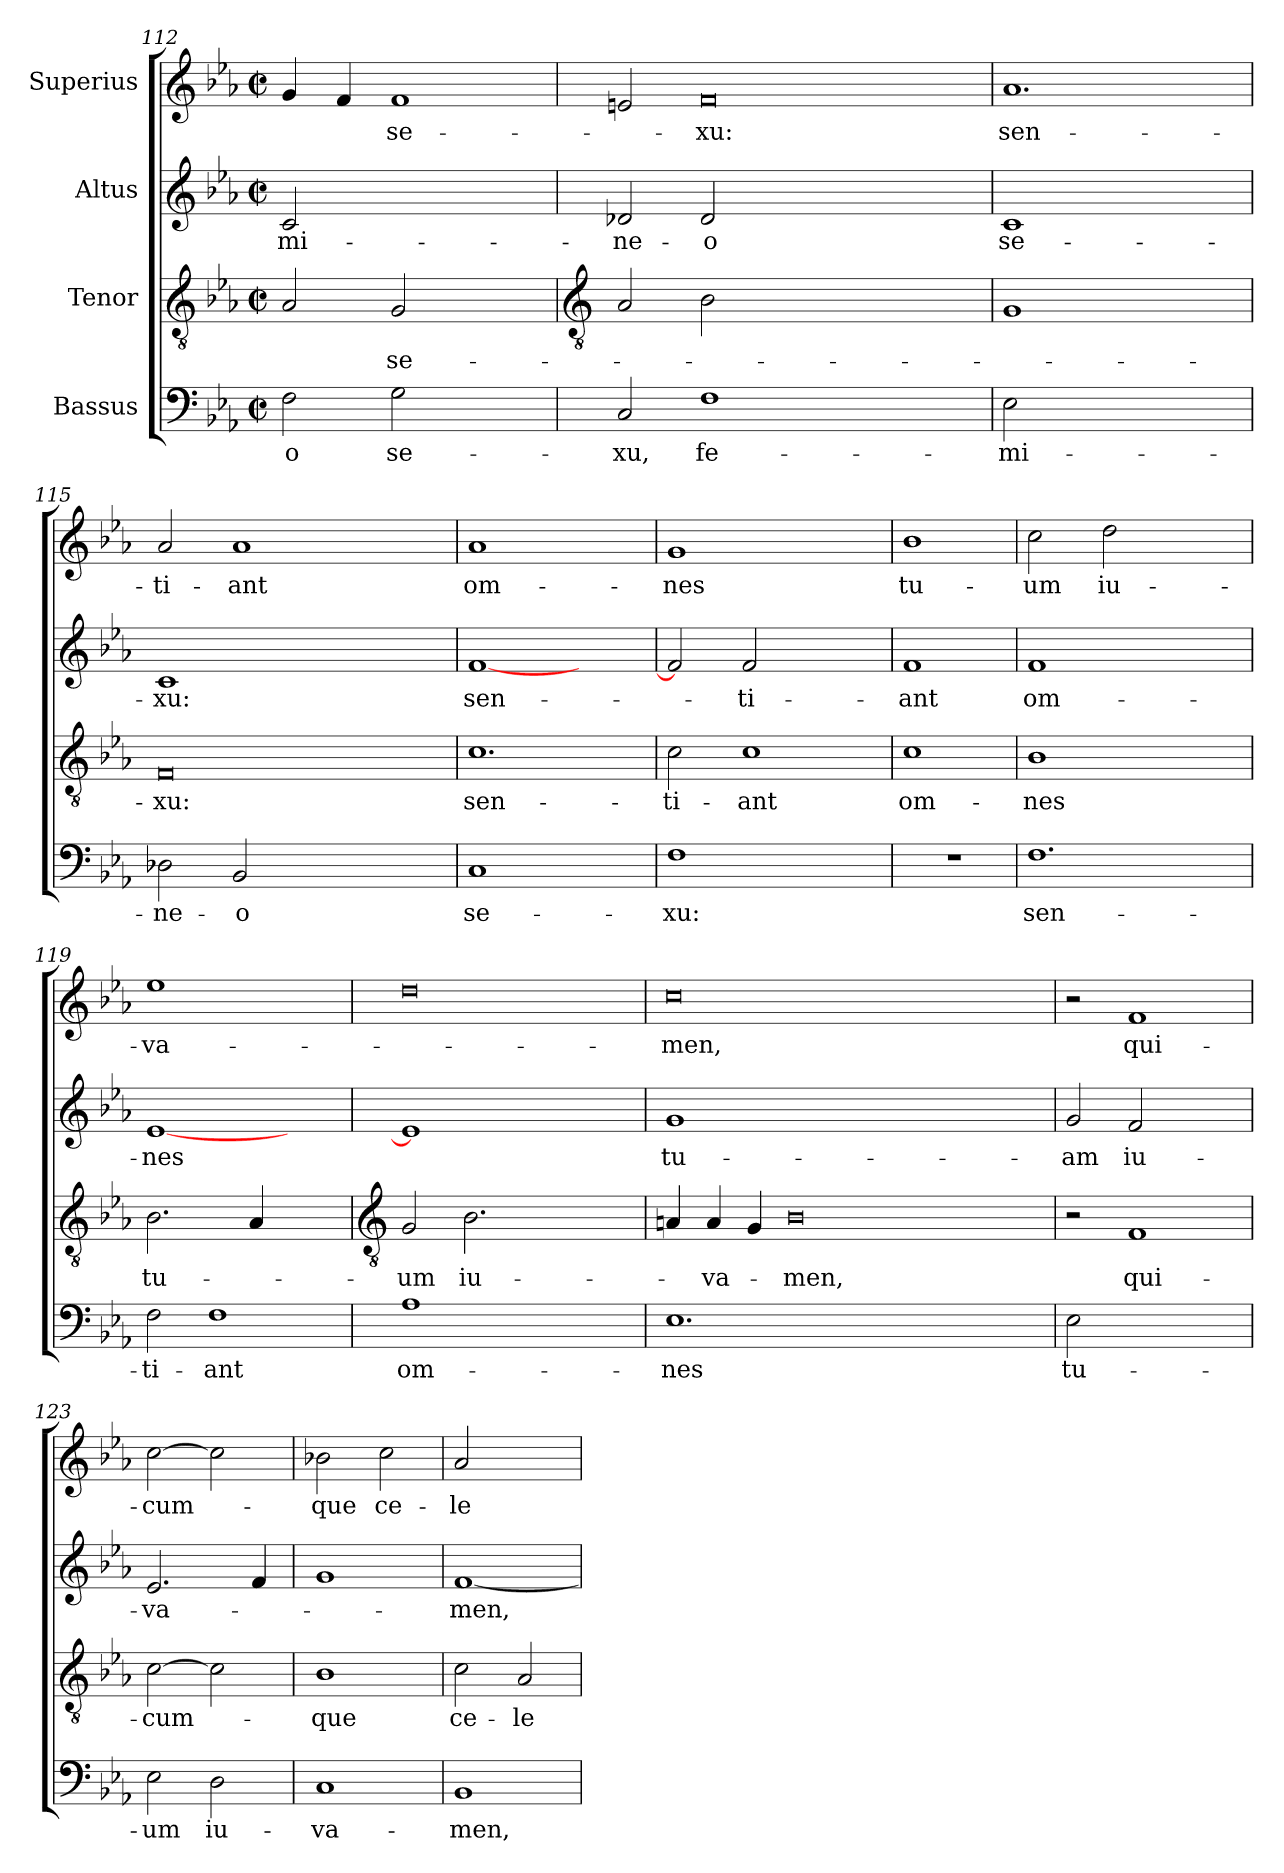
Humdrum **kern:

**kern	**text	**kern	**text	**kern	**text	**kern	**text
*part4	*part4	*part3	*part3	*part2	*part2	*part1	*part1
*staff4	*staff4	*staff3	*staff3	*staff2	*staff2	*staff1	*staff1
*I"Bassus	*	*I"Tenor	*	*I"Altus	*	*I"Superius	*
!!LO:LB:g=z
*clefF4	*	*clefGv2	*	*clefG2	*	*clefG2	*
*k[b-e-a-]	*	*k[b-e-a-]	*	*k[b-e-a-]	*	*k[b-e-a-]	*
*E-:	*	*E-:	*	*E-:	*	*E-:	*
*M2/2	*	*M2/2	*	*M2/2	*	*M2/2	*
*met(c|)	*	*met(c|)	*	*met(c|)	*	*met(c|)	*
=112	=112	=112	=112	=112	=112	=112	=112
!	!LO:LY:b	!	!	!	!LO:LY:b	!	!
2F\	-o	2A-/	.	2c/	-mi-	4g/	.
.	.	.	.	.	.	4f/	.
!	!LO:LY:b	!	!LO:LY:b	!	!	!	!LO:LY:b
2G\	se-	2G/	se-	1ryy	.	1f	se-
2ryy	.	2ryy	.	.	.	.	.
!!LO:LB:g=z
=113	=113	=113	=113	=113	=113	=113	=113
*	*	*clefGv2	*	*	*	*	*
!	!LO:LY:b	!	!	!	!LO:LY:b	!	!
2C/	-xu,	2A-/	.	2d-X/	-ne-	2en/	.
!	!LO:LY:b	!	!	!	!LO:LY:b	!	!LO:LY:b
1F	fe-	2B-\	.	2d-/	-o	0f	-xu:
.	.	1.ryy	.	1.ryy	.	.	.
1ryy	.	.	.	.	.	.	.
=114	=114	=114	=114	=114	=114	=114	=114
!	!LO:LY:b	!	!	!	!LO:LY:b	!	!LO:LY:b
2E-\	-mi-	1G	.	1c	se-	1.a-	sen-
1ryy	.	.	.	.	.	.	.
.	.	2ryy	.	2ryy	.	.	.
!!LO:LB:g=z
=115	=115	=115	=115	=115	=115	=115	=115
!	!LO:LY:b	!	!LO:LY:b	!	!LO:LY:b	!	!LO:LY:b
2D-X\	-ne-	0F	-xu:	1c	-xu:	2a-/	-ti-
!	!LO:LY:b	!	!	!	!	!	!LO:LY:b
2BB-/	-o	.	.	.	.	1a-	-ant
1ryy	.	.	.	1ryy	.	.	.
.	.	.	.	.	.	2ryy	.
=116	=116	=116	=116	=116	=116	=116	=116
!	!LO:LY:b	!	!LO:LY:b	!	!LO:LY:b	!	!LO:LY:b
1C	se-	1.c	sen-	[1f	sen-	1a-	om-
2ryy	.	.	.	2ryy	.	2ryy	.
=117	=117	=117	=117	=117	=117	=117	=117
!	!LO:LY:b	!	!LO:LY:b	!	!	!	!LO:LY:b
1F	-xu:	2c\	-ti-	2f/]	.	1g	-nes
!	!	!	!LO:LY:b	!	!LO:LY:b	!	!
.	.	1c	-ant	2f/	-ti-	.	.
2ryy	.	.	.	2ryy	.	2ryy	.
=118	=118	=118	=118	=118	=118	=118	=118
!	!	!	!LO:LY:b	!	!LO:LY:b	!	!LO:LY:b
1r	.	1c	om-	1f	-ant	1b-	tu-
!!LO:LB:g=z
=119	=119	=119	=119	=119	=119	=119	=119
!	!LO:LY:b	!	!LO:LY:b	!	!LO:LY:b	!	!LO:LY:b
1.F	sen-	1B-	-nes	1f	om-	2cc\	-um
!	!	!	!	!	!	!	!LO:LY:b
.	.	.	.	.	.	2dd\	iu-
.	.	2ryy	.	2ryy	.	2ryy	.
=119A	=119A	=119A	=119A	=119A	=119A	=119A	=119A
!	!LO:LY:b	!	!LO:LY:b	!	!LO:LY:b	!	!LO:LY:b
2F\	-ti-	2.B-\	tu-	[1e-	-nes	1ee-	-va-
!	!LO:LY:b	!	!	!	!	!	!
1F	-ant	.	.	.	.	.	.
.	.	4A-/	.	.	.	.	.
.	.	2ryy	.	2ryy	.	2ryy	.
!!LO:LB:g=z
=120A	=120A	=120A	=120A	=120A	=120A	=120A	=120A
*	*	*clefGv2	*	*	*	*	*
!	!LO:LY:b	!	!LO:LY:b	!	!	!	!
1A-	om-	2G/	-um	1e-]	.	0dd	.
!	!	!	!LO:LY:b	!	!	!	!
.	.	2.B-\	iu-	.	.	.	.
1ryy	.	.	.	1ryy	.	.	.
.	.	2.ryy	.	.	.	.	.
=121	=121	=121	=121	=121	=121	=121	=121
!	!LO:LY:b	!	!	!	!LO:LY:b	!	!LO:LY:b
1.E-	-nes	4An/	.	1g	tu-	0cc	-men,
!	!	!	!LO:LY:b	!	!	!	!
.	.	4A/	-va-	.	.	.	.
.	.	4G/	.	.	.	.	.
!	!	!	!LO:LY:b	!	!	!	!
.	.	0B-	-men,	.	.	.	.
.	.	.	.	1..ryy	.	.	.
1ryy	.	.	.	.	.	.	.
.	.	.	.	.	.	2.ryy	.
4ryy	.	.	.	.	.	.	.
!!LO:LB:g=z
=122A	=122A	=122A	=122A	=122A	=122A	=122A	=122A
!	!LO:LY:b	!	!	!	!LO:LY:b	!	!
2E-\	tu-	2r	.	2g/	-am	2r	.
!	!	!	!LO:LY:b	!	!LO:LY:b	!	!LO:LY:b
1ryy	.	1F	qui-	2f/	iu-	1f	qui-
.	.	.	.	2ryy	.	.	.
!!LO:LB:g=z
=123	=123	=123	=123	=123	=123	=123	=123
!	!LO:LY:b	!	!LO:LY:b	!	!LO:LY:b	!	!LO:LY:b
2E-\	-um	[2c\	-cum-	2.e-/	-va-	[2cc\	-cum-
!	!LO:LY:b	!	!	!	!	!	!
2D\	iu-	2c\]	.	.	.	2cc\]	.
.	.	.	.	4f/	.	.	.
=125A	=125A	=125A	=125A	=125A	=125A	=125A	=125A
!	!LO:LY:b	!	!LO:LY:b	!	!	!	!LO:LY:b
1C	-va-	1B-	-que	1g	.	2b-X\	-que
!	!	!	!	!	!	!	!LO:LY:b
.	.	.	.	.	.	2cc\	ce-
=125B	=125B	=125B	=125B	=125B	=125B	=125B	=125B
!	!LO:LY:b	!	!LO:LY:b	!	!LO:LY:b	!	!LO:LY:b
1BB-	-men,	2c\	ce-	[1f	-men,	2a-/	-le-
!	!	!	!LO:LY:b	!	!	!	!
.	.	2A-/	-le-	.	.	2ryy	.
=	=	=	=	=	=	=	=
*-	*-	*-	*-	*-	*-	*-	*-
